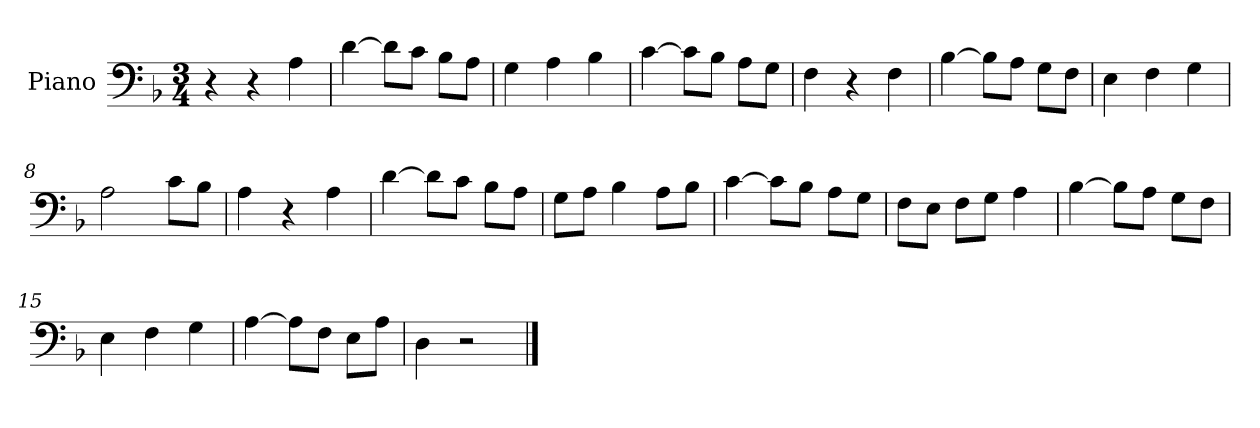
**kern
*part1
*staff1
*I"Piano
*I'Pno
*clefF4
*k[b-]
*d:
*M3/4
=1
4r
4r
4A\
=2
[4d\
8d\L]
8c\J
8B-\L
8A\J
=3
4G\
4A\
4B-\
=4
[4c\
8c\L]
8B-\J
8A\L
8G\J
=5
4F\
4r
4F\
=6
[4B-\
8B-\L]
8A\J
8G\L
8F\J
=7
4E\
4F\
4G\
=8
2A\
8c\L
8B-\J
=9
4A\
4r
4A\
=10
[4d\
8d\L]
8c\J
8B-\L
8A\J
=11
8G\L
8A\J
4B-\
8A\L
8B-\J
=12
[4c\
8c\L]
8B-\J
8A\L
8G\J
=13
8F\L
8E\J
8F\L
8G\J
4A\
=14
[4B-\
8B-\L]
8A\J
8G\L
8F\J
=15
4E\
4F\
4G\
=16
[4A\
8A\L]
8F\J
8E\L
8A\J
=17
4D\
2r
==
*-
